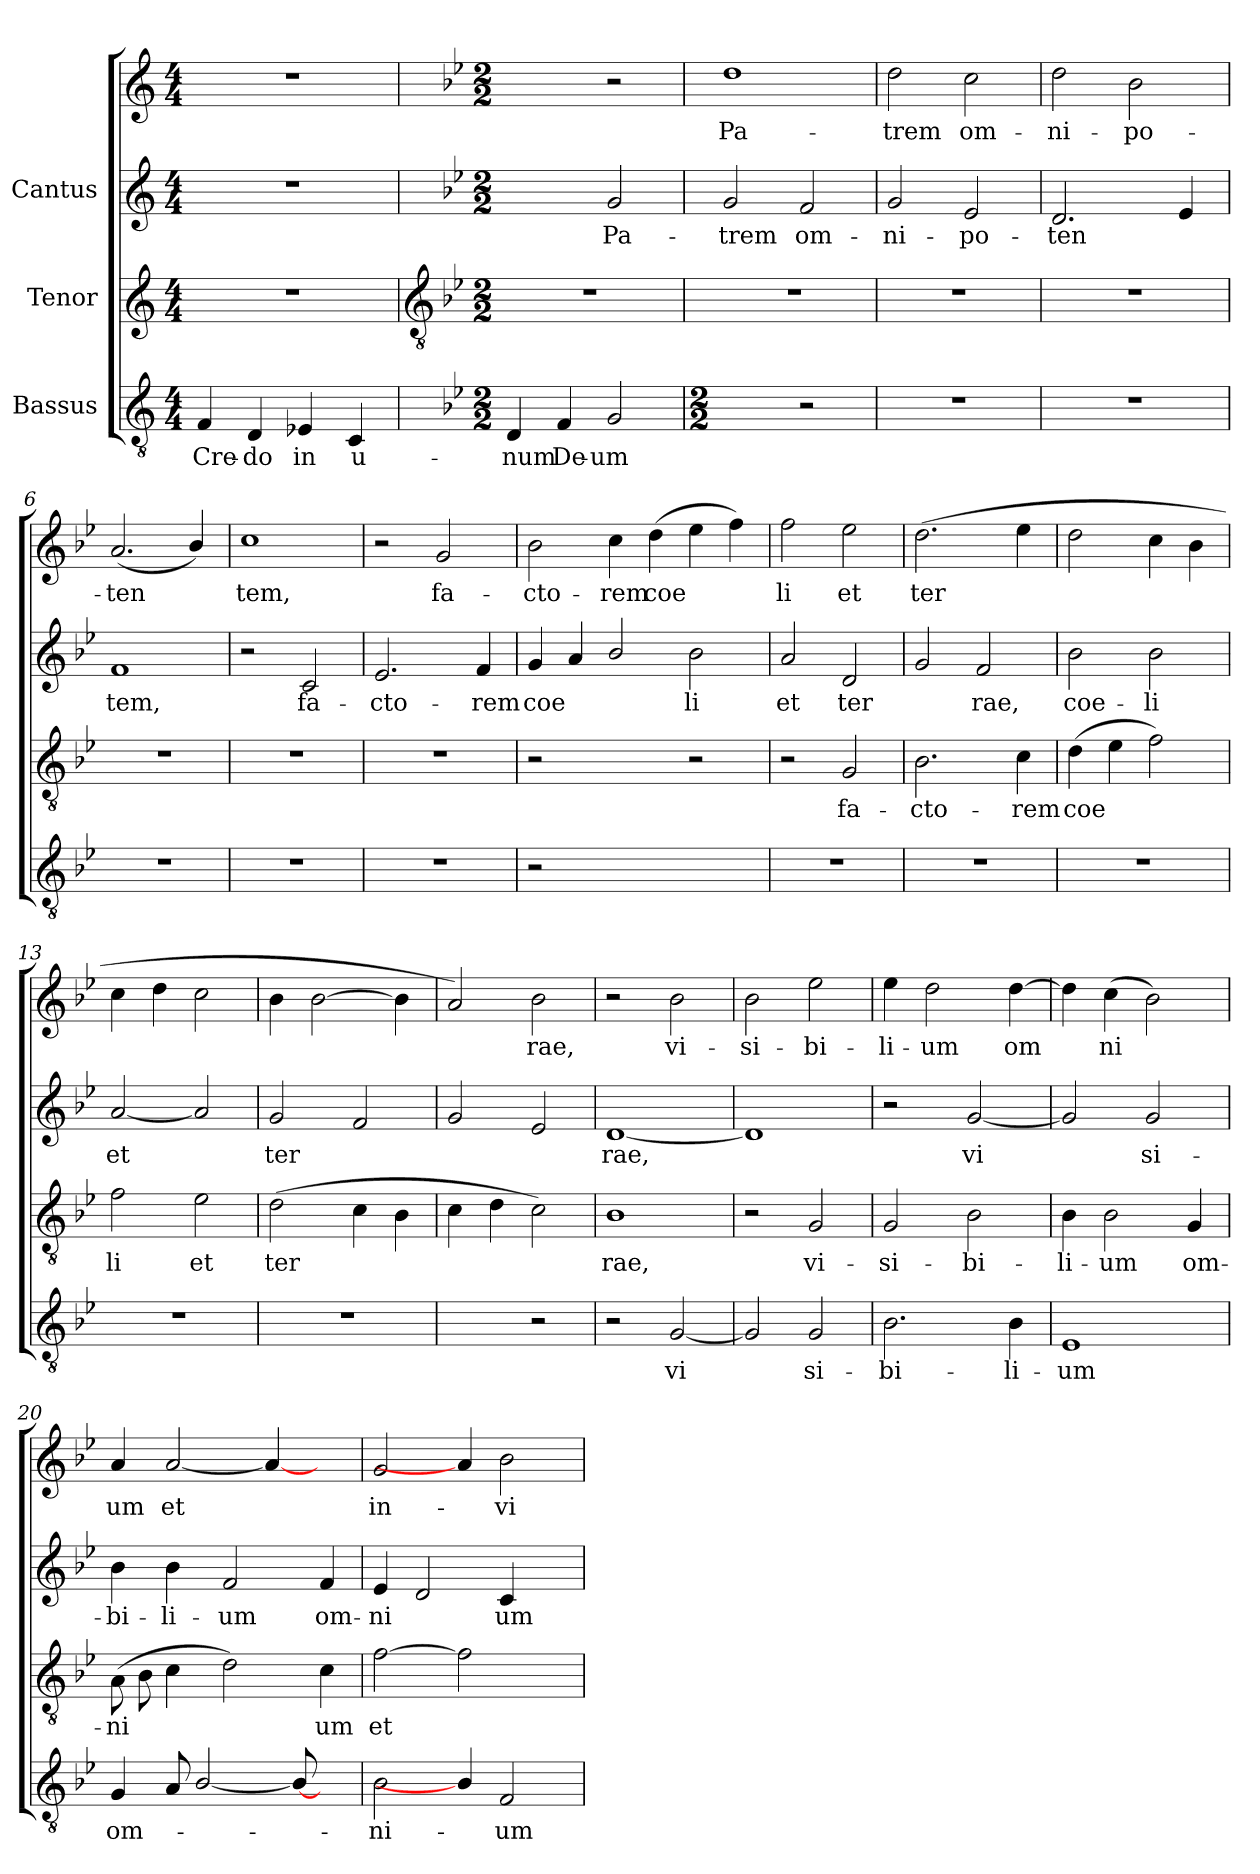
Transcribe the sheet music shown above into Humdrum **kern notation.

**kern	**text	**kern	**text	**kern	**text	**kern	**text
*part3	*part3	*part2	*part2	*part1	*part1	*part1	*part1
*staff4	*staff4	*staff3	*staff3	*staff2	*staff2	*staff1	*staff1
*I"Bassus	*	*I"Tenor	*	*I"Cantus	*	*	*
!!LO:PB:g=z
*stria5	*	*stria5	*	*stria5	*	*stria5	*
*clefGv2	*	*clefG2	*	*clefG2	*	*clefG2	*
*M4/4	*	*M4/4	*	*M4/4	*	*M4/4	*
=1	=1	=1	=1	=1	=1	=1	=1
!	!LO:LY:b:cj	!	!	!	!	!	!
4F/	Cre-	1r	.	1r	.	1r	.
!	!LO:LY:b:cj	!	!	!	!	!	!
4D/	-do	.	.	.	.	.	.
!	!LO:LY:b:cj	!	!	!	!	!	!
4E-X/	in	.	.	.	.	.	.
!	!LO:LY:b:cj	!	!	!	!	!	!
4C/	u-	.	.	.	.	.	.
=2	=2	=2	=2	=2	=2	=2	=2
*	*	*clefGv2	*	*	*	*	*
*k[b-e-]	*	*k[b-e-]	*	*k[b-e-]	*	*k[b-e-]	*
*B-:	*	*B-:	*	*B-:	*	*B-:	*
*M2/2	*	*M2/2	*	*M2/2	*	*M2/2	*
!	!LO:LY:b:cj	!	!	!	!	!	!
4D/	-num	1r	.	2ryy	.	2ryy	.
!	!LO:LY:b:cj	!	!	!	!	!	!
4F/	De-	.	.	.	.	.	.
!	!LO:LY:b:cj	!	!	!	!LO:LY:b:cj	!	!
2G/	-um	.	.	2g/	Pa-	2r	.
=3	=3	=3	=3	=3	=3	=3	=3
*M2/2	*	*	*	*	*	*	*
!	!	!	!	!	!LO:LY:b:cj	!	!LO:LY:b:cj
2ryy	.	1r	.	2g/	-trem	1dd	-Pa-
!	!	!	!	!	!LO:LY:b:cj	!	!
2r	.	.	.	2f/	om-	.	.
!!LO:LB:g=z
=4	=4	=4	=4	=4	=4	=4	=4
!	!	!	!	!	!LO:LY:b:cj	!	!LO:LY:b:cj
1r	.	1r	.	2g/	-ni-	2dd\	-trem
!	!	!	!	!	!LO:LY:b:cj	!	!LO:LY:b:cj
.	.	.	.	2e-/	-po-	2cc\	om-
=5	=5	=5	=5	=5	=5	=5	=5
!	!	!	!	!	!LO:LY:b:cj	!	!LO:LY:b:cj
1r	.	1r	.	2.d/	-ten-	2dd\	-ni-
!	!	!	!	!	!	!	!LO:LY:b:cj
.	.	.	.	.	.	2b-\	-po-
!	!	!	!	!	!LO:LY:b:cj	!	!
.	.	.	.	4e-/	--	.	.
=6	=6	=6	=6	=6	=6	=6	=6
!	!	!	!	!	!LO:LY:b:cj	!	!LO:LY:b:cj
1r	.	1r	.	1f	-tem,	(<2.a/	-ten-
!	!	!	!	!	!	!	!LO:LY:b:cj
.	.	.	.	.	.	4b-/)	--
=7	=7	=7	=7	=7	=7	=7	=7
!	!	!	!	!	!	!	!LO:LY:b:cj
1r	.	1r	.	2r	.	1cc	tem,
!	!	!	!	!	!LO:LY:b:cj	!	!
.	.	.	.	2c/	fa-	.	.
!!LO:LB:g=z
=8	=8	=8	=8	=8	=8	=8	=8
!	!	!	!	!	!LO:LY:b:cj	!	!
1r	.	1r	.	2.e-/	-cto-	2r	.
!	!	!	!	!	!	!	!LO:LY:b:cj
.	.	.	.	.	.	2g/	-fa-
!	!	!	!	!	!LO:LY:b:cj	!	!
.	.	.	.	4f/	-rem	.	.
=9	=9	=9	=9	=9	=9	=9	=9
!	!	!	!	!	!LO:LY:b:cj	!	!LO:LY:b:cj
2r	.	2r	.	4g/	-coe-	2b-\	cto-
!	!	!	!	!	!LO:LY:b:cj	!	!
.	.	.	.	4a/	--	.	.
!	!	!	!	!	!LO:LY:b:cj	!	!LO:LY:b:cj
1ryy	.	2ryy	.	2b-/	-	4cc\	-rem
!	!	!	!	!	!	!	!LO:LY:b:cj
.	.	.	.	.	.	(>4dd\	coe-
!	!	!	!	!	!LO:LY:b:cj	!	!LO:LY:b:cj
.	.	2r	.	2b-\	li	4ee-\	--
!	!	!	!	!	!	!	!LO:LY:b:cj
.	.	.	.	.	.	4ff\)	--
=10	=10	=10	=10	=10	=10	=10	=10
!	!	!	!	!	!LO:LY:b:cj	!	!LO:LY:b:cj
1r	.	2r	.	2a/	et	2ff\	li
!	!	!	!LO:LY:b:cj	!	!LO:LY:b:cj	!	!LO:LY:b:cj
.	.	2G/	fa-	2d/	ter-	2ee-\	et
=11	=11	=11	=11	=11	=11	=11	=11
!	!	!	!LO:LY:b:cj	!	!LO:LY:b:cj	!	!LO:LY:b:cj
1r	.	2.B-\	-cto-	2g/	-	(>2.dd\	-ter-
!	!	!	!	!	!LO:LY:b:cj	!	!
.	.	.	.	2f/	rae,	.	.
!	!	!	!LO:LY:b:cj	!	!	!	!LO:LY:b:cj
.	.	4c\	-rem	.	.	4ee-\	--
=12	=12	=12	=12	=12	=12	=12	=12
!	!	!	!LO:LY:b:cj	!	!LO:LY:b:cj	!	!
1r	.	(>4d\	coe-	2b-\	coe-	2dd\	.
!	!	!	!LO:LY:b:cj	!	!	!	!
.	.	4e-\	--	.	.	.	.
!	!	!	!LO:LY:b:cj	!	!LO:LY:b:cj	!	!
.	.	2f\)	--	2b-\	-li	4cc\	.
.	.	.	.	.	.	4b-\	.
!!LO:LB:g=z
=13	=13	=13	=13	=13	=13	=13	=13
!	!	!	!LO:LY:b:cj	!	!LO:LY:b:cj	!	!
1r	.	2f\	-li	[<2a/	et	4cc\	.
.	.	.	.	.	.	4dd\	.
!	!	!	!LO:LY:b:cj	!	!LO:LY:b:cj	!	!
.	.	2e-\	et	2a/]	.	2cc\	.
=14	=14	=14	=14	=14	=14	=14	=14
!	!	!	!LO:LY:b:cj	!	!LO:LY:b:cj	!	!
1r	.	(>2d\	ter-	2g/	ter-	4b-\	.
.	.	.	.	.	.	[>2b-\	.
!	!	!	!LO:LY:b:cj	!	!LO:LY:b:cj	!	!
.	.	4c\	--	2f/	--	.	.
!	!	!	!LO:LY:b:cj	!	!	!	!
.	.	4B-\	--	.	.	4b-\]	.
=15	=15	=15	=15	=15	=15	=15	=15
!	!	!	!	!	!	!	!LO:LY:b:cj
2ryy	.	4c\	.	2g/	.	2a/)	-
.	.	4d\	.	.	.	.	.
!	!	!	!	!	!	!	!LO:LY:b:cj
2r	.	2c\)	.	2e-/	.	2b-\	rae,
=16	=16	=16	=16	=16	=16	=16	=16
!	!	!	!LO:LY:b:cj	!	!LO:LY:b:cj	!	!
2r	.	1B-	-rae,	[<1d	-rae,	2r	.
!	!LO:LY:b:cj	!	!	!	!	!	!LO:LY:b:cj
[<2G/	vi-	.	.	.	.	2b-\	vi-
!!LO:PB:g=z
=17	=17	=17	=17	=17	=17	=17	=17
!	!LO:LY:b:cj	!	!	!	!	!	!LO:LY:b:cj
2G/]	-	2r	.	1d]	.	2b-\	si-
!	!LO:LY:b:cj	!	!LO:LY:b:cj	!	!	!	!LO:LY:b:cj
2G/	si-	2G/	vi-	.	.	2ee-\	-bi-
!!LO:LB:g=z
=18	=18	=18	=18	=18	=18	=18	=18
!	!LO:LY:b:cj	!	!LO:LY:b:cj	!	!	!	!LO:LY:b:cj
2.B-\	-bi-	2G/	-si-	2r	.	4ee-\	-li-
!	!	!	!	!	!	!	!LO:LY:b:cj
.	.	.	.	.	.	2dd\	-um
!	!	!	!LO:LY:b:cj	!	!LO:LY:b:cj	!	!
.	.	2B-\	-bi-	[<2g/	-vi-	.	.
!	!LO:LY:b:cj	!	!	!	!	!	!LO:LY:b:cj
4B-\	-li-	.	.	.	.	[>4dd\	om-
!!LO:LB:g=z
=19	=19	=19	=19	=19	=19	=19	=19
!	!LO:LY:b:cj	!	!LO:LY:b:cj	!	!LO:LY:b:cj	!	!LO:LY:b:cj
1E-	-um	4B-\	-li-	2g/]	-	4dd\]	-
!	!	!	!LO:LY:b:cj	!	!	!	!LO:LY:b:cj
.	.	2B-\	-um	.	.	(>4cc\	ni-
!	!	!	!	!	!LO:LY:b:cj	!	!LO:LY:b:cj
.	.	.	.	2g/	si-	2b-\)	--
!	!	!	!LO:LY:b:cj	!	!	!	!
.	.	4G/	om-	.	.	.	.
!!LO:LB:g=z
=20	=20	=20	=20	=20	=20	=20	=20
!	!LO:LY:b:cj	!	!LO:LY:b:cj	!	!LO:LY:b:cj	!	!LO:LY:b:cj
4G/	om-	(>8A\	-ni-	4b-\	bi-	4a/	-um
!	!	!	!LO:LY:b:cj	!	!	!	!
.	.	8B-\	--	.	.	.	.
!	!	!	!LO:LY:a:cj	!	!LO:LY:a:cj	!	!LO:LY:a:cj
8A/	.	4c\	-	4b-\	-li-	[<2a/	et
[<2B-/	.	.	.	.	.	.	.
!	!	!	!LO:LY:a:cj	!	!LO:LY:a:cj	!	!
.	.	2d\)	.	2f/	-um	.	.
!	!	!	!	!	!	!	!LO:LY:a:cj
.	.	.	.	.	.	4a/_	.
8B-/_	.	.	.	.	.	.	.
!	!	!	!LO:LY:a:cj	!	!LO:LY:a:cj	!	!
4ryy	.	4c\	um	4f/	om-	4ryy	.
!!LO:LB:g=z
=21	=21	=21	=21	=21	=21	=21	=21
!	!LO:LY:b:cj	!	!LO:LY:b:cj	!	!LO:LY:b:cj	!	!LO:LY:b:cj
2B-\	-ni-	[>2f\	et	4e-/	-ni-	2g/	-in-
!	!	!	!	!	!LO:LY:b:cj	!	!
.	.	.	.	2d/	-	.	.
!	!	!	!LO:LY:b:cj	!	!	!	!
4B-/]	.	2f\]	.	.	.	4a/]	.
!	!LO:LY:b:cj	!	!	!	!LO:LY:b:cj	!	!LO:LY:b:cj
2F/	-um	.	.	4c/	um	2b-\	-vi-
.	.	4ryy	.	4ryy	.	.	.
=	=	=	=	=	=	=	=
*-	*-	*-	*-	*-	*-	*-	*-
